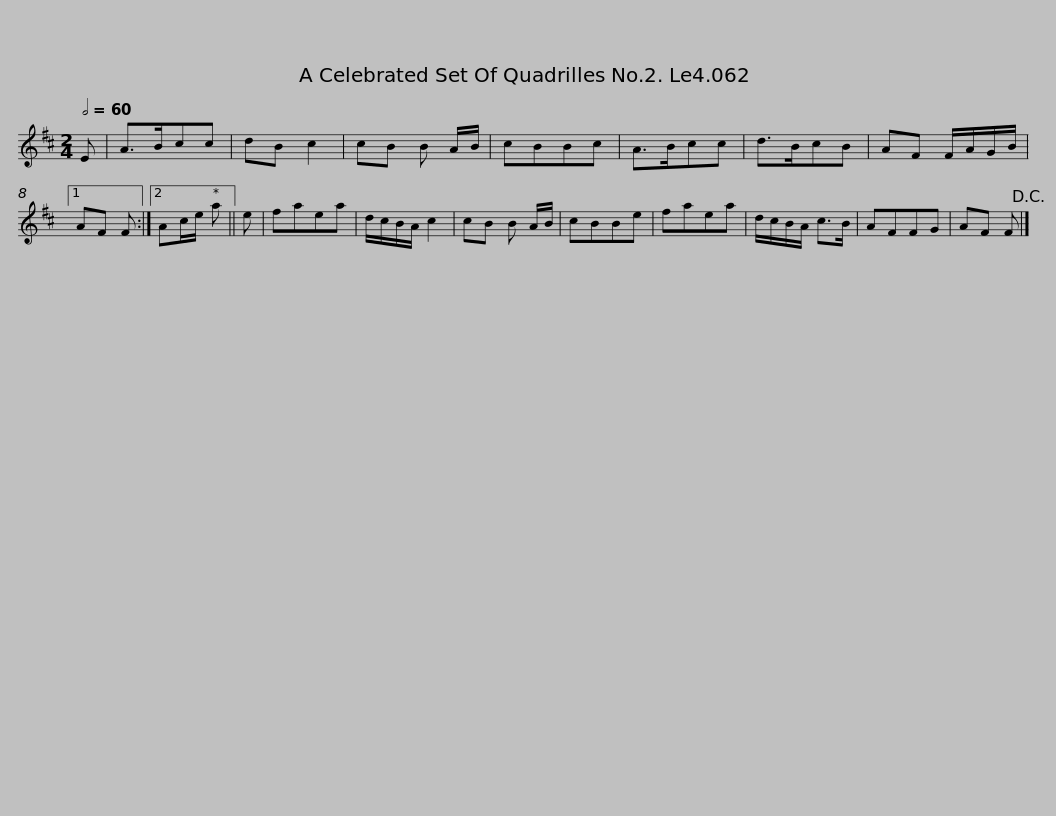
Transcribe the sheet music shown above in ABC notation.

X:1
L:1/8
Q:1/2=60
M:2/4
I:linebreak $
K:D
V:1 treble
V:1
 E | A>Bcc | dB c2 | cB B A/B/ | cBBc | %5
 A>Bcc | d>BcB | AF F/A/G/B/ |1 AF F :|2 Ac/e/ a || %10
 e |$ faea | d/c/B/A/ c2 | cB B A/B/ | cBBe | %15
 faea | d/c/B/A/ c>B | AFFG | AF F!D.C.! |] %19
